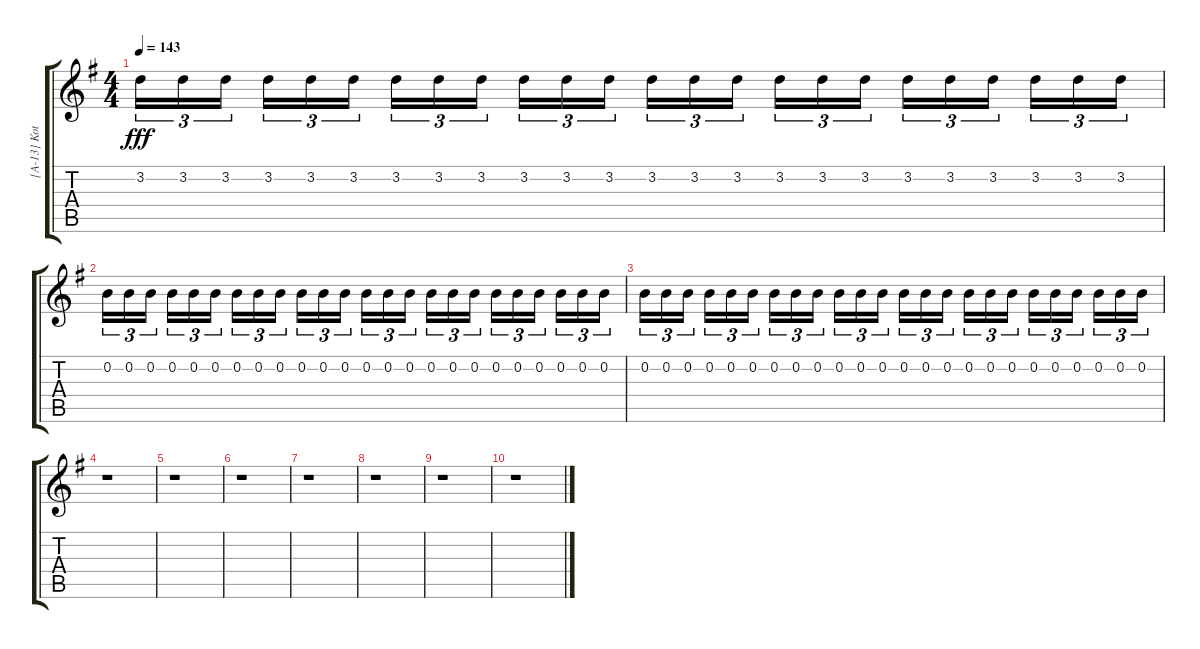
\track ("[A-13] Koto" "[A-13] Kot") {instrument banjo}
\staff {score tabs}
\tuning (E4 B3 G3 D3 A2 E2) {hide}
\displaytranspose 12
\ts (4 4)
\tempo 143
\clef g2
\ks g
3.2.16{tu (3 2) dy fff} 3.2.16{tu (3 2)} 3.2.16{tu (3 2) beam splitsecondary} 3.2.16{tu (3 2)} 3.2.16{tu (3 2)} 3.2.16{tu (3 2)} 3.2.16{tu (3 2)} 3.2.16{tu (3 2)} 3.2.16{tu (3 2) beam splitsecondary} 3.2.16{tu (3 2)} 3.2.16{tu (3 2)} 3.2.16{tu (3 2)} 3.2.16{tu (3 2)} 3.2.16{tu (3 2)} 3.2.16{tu (3 2) beam splitsecondary} 3.2.16{tu (3 2)} 3.2.16{tu (3 2)} 3.2.16{tu (3 2)} 3.2.16{tu (3 2)} 3.2.16{tu (3 2)} 3.2.16{tu (3 2) beam splitsecondary} 3.2.16{tu (3 2)} 3.2.16{tu (3 2)} 3.2.16{tu (3 2)} |
0.2.16{tu (3 2)} 0.2.16{tu (3 2)} 0.2.16{tu (3 2) beam splitsecondary} 0.2.16{tu (3 2)} 0.2.16{tu (3 2)} 0.2.16{tu (3 2)} 0.2.16{tu (3 2)} 0.2.16{tu (3 2)} 0.2.16{tu (3 2) beam splitsecondary} 0.2.16{tu (3 2)} 0.2.16{tu (3 2)} 0.2.16{tu (3 2)} 0.2.16{tu (3 2)} 0.2.16{tu (3 2)} 0.2.16{tu (3 2) beam splitsecondary} 0.2.16{tu (3 2)} 0.2.16{tu (3 2)} 0.2.16{tu (3 2)} 0.2.16{tu (3 2)} 0.2.16{tu (3 2)} 0.2.16{tu (3 2) beam splitsecondary} 0.2.16{tu (3 2)} 0.2.16{tu (3 2)} 0.2.16{tu (3 2)} |
0.2.16{tu (3 2)} 0.2.16{tu (3 2)} 0.2.16{tu (3 2) beam splitsecondary} 0.2.16{tu (3 2)} 0.2.16{tu (3 2)} 0.2.16{tu (3 2)} 0.2.16{tu (3 2)} 0.2.16{tu (3 2)} 0.2.16{tu (3 2) beam splitsecondary} 0.2.16{tu (3 2)} 0.2.16{tu (3 2)} 0.2.16{tu (3 2)} 0.2.16{tu (3 2)} 0.2.16{tu (3 2)} 0.2.16{tu (3 2) beam splitsecondary} 0.2.16{tu (3 2)} 0.2.16{tu (3 2)} 0.2.16{tu (3 2)} 0.2.16{tu (3 2)} 0.2.16{tu (3 2)} 0.2.16{tu (3 2) beam splitsecondary} 0.2.16{tu (3 2)} 0.2.16{tu (3 2)} 0.2.16{tu (3 2)} |
r.1 |
r.1 |
r.1 |
r.1 |
r.1 |
r.1 |
r.1
